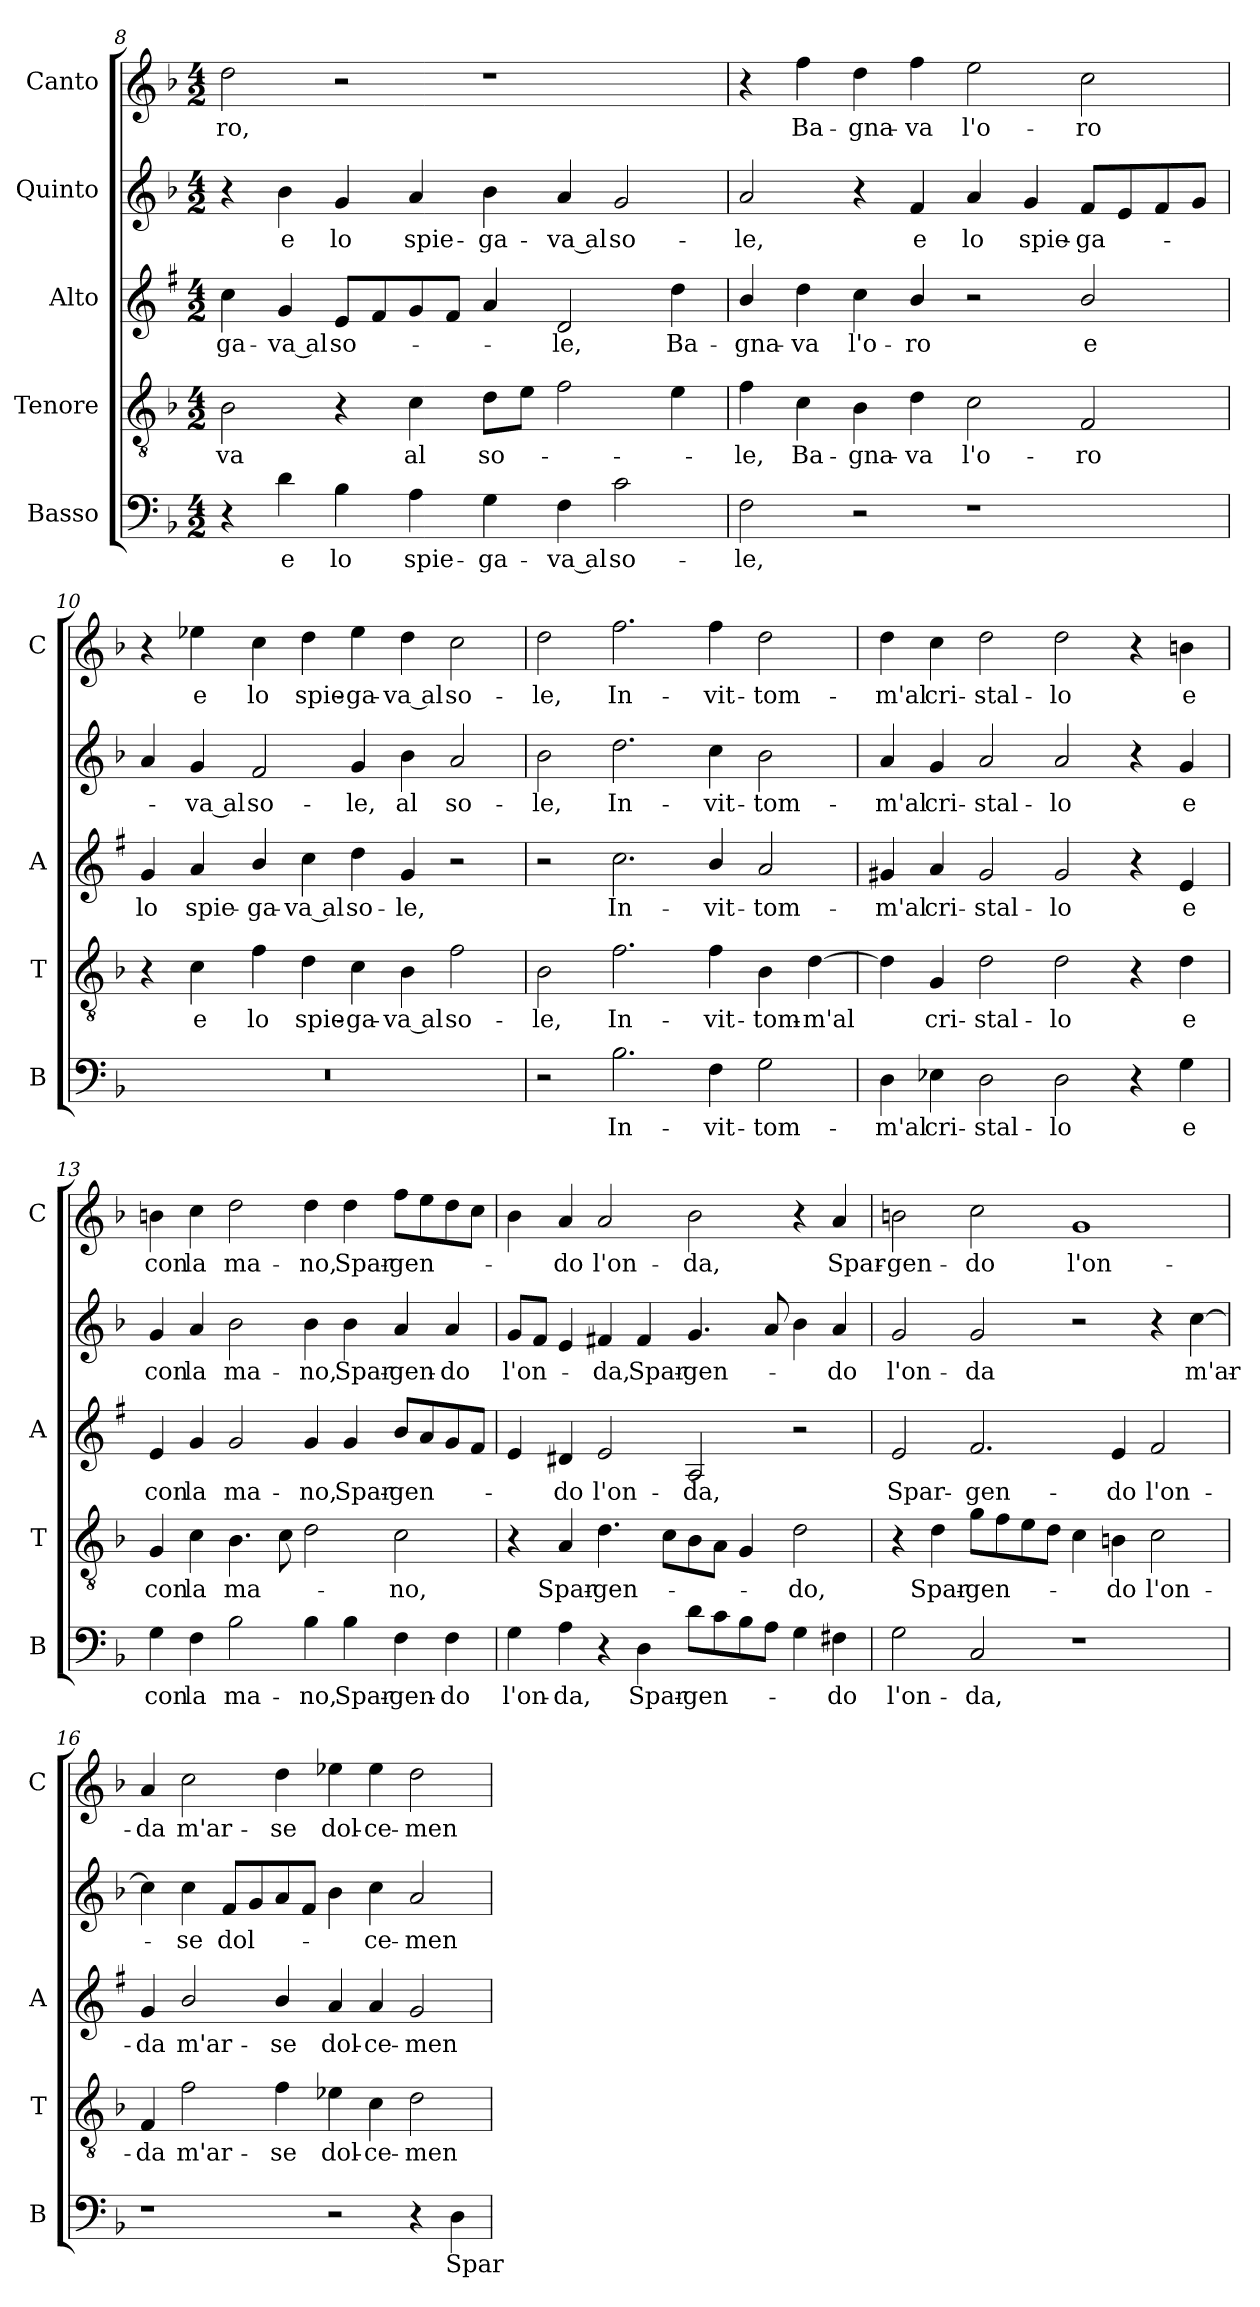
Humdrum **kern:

**kern	**text	**kern	**text	**kern	**text	**kern	**text	**kern	**text
*part5	*part5	*part4	*part4	*part3	*part3	*part2	*part2	*part1	*part1
*staff5	*staff5	*staff4	*staff4	*staff3	*staff3	*staff2	*staff2	*staff1	*staff1
*I"Basso	*	*I"Tenore	*	*I"Alto	*	*I"Quinto	*	*I"Canto	*
*I'B	*	*I'T	*	*I'A	*	*	*	*I'C	*
!!LO:LB:g=z
*clefF4	*	*clefGv2	*	*clefG2	*	*clefG2	*	*clefG2	*
*	*	*	*	*ITrd1c2	*	*	*	*	*
*k[b-]	*	*k[b-]	*	*k[b-]	*	*k[b-]	*	*k[b-]	*
*F:	*	*F:	*	*F:	*	*F:	*	*F:	*
*M4/2	*	*M4/2	*	*M4/2	*	*M4/2	*	*M4/2	*
=8	=8	=8	=8	=8	=8	=8	=8	=8	=8
!	!	!	!LO:LY:b	!	!LO:LY:b	!	!	!	!LO:LY:b
4r	.	2B-\	-va	4b-\	-ga-	4r	.	2dd\	-ro,
!	!LO:LY:b	!	!	!	!LO:LY:b	!	!LO:LY:b	!	!
4d\	e	.	.	4f/	-va al	4b-\	e	.	.
!	!LO:LY:b	!	!	!	!LO:LY:b	!	!LO:LY:b	!	!
4B-\	lo	4r	.	8d/L	so-	4g/	lo	2r	.
.	.	.	.	8e/	.	.	.	.	.
!	!LO:LY:b	!	!LO:LY:b	!	!	!	!LO:LY:b	!	!
4A\	spie-	4c\	al	8f/	.	4a/	spie-	.	.
.	.	.	.	8e/J	.	.	.	.	.
!	!LO:LY:b	!	!LO:LY:b	!	!	!	!LO:LY:b	!	!
4G\	-ga-	8d\L	so-	4g/	.	4b-\	-ga-	1r	.
.	.	8e\J	.	.	.	.	.	.	.
!	!LO:LY:b	!	!	!	!LO:LY:b	!	!LO:LY:b	!	!
4F\	-va al	2f\	.	2c/	-le,	4a/	-va al	.	.
!	!LO:LY:b	!	!	!	!	!	!LO:LY:b	!	!
2c\	so-	.	.	.	.	2g/	so-	.	.
!	!	!	!	!	!LO:LY:b	!	!	!	!
.	.	4e\	.	4cc\	Ba-	.	.	.	.
=9	=9	=9	=9	=9	=9	=9	=9	=9	=9
!	!LO:LY:b	!	!LO:LY:b	!	!LO:LY:b	!	!LO:LY:b	!	!
2F\	-le,	4f\	-le,	4a/	-gna-	2a/	-le,	4r	.
!	!	!	!LO:LY:b	!	!LO:LY:b	!	!	!	!LO:LY:b
.	.	4c\	Ba-	4cc\	-va	.	.	4ff\	Ba-
!	!	!	!LO:LY:b	!	!LO:LY:b	!	!	!	!LO:LY:b
2r	.	4B-\	-gna-	4b-\	l'o-	4r	.	4dd\	-gna-
!	!	!	!LO:LY:b	!	!LO:LY:b	!	!LO:LY:b	!	!LO:LY:b
.	.	4d\	-va	4a/	-ro	4f/	e	4ff\	-va
!	!	!	!LO:LY:b	!	!	!	!LO:LY:b	!	!LO:LY:b
1r	.	2c\	l'o-	2r	.	4a/	lo	2ee\	l'o-
!	!	!	!	!	!	!	!LO:LY:b	!	!
.	.	.	.	.	.	4g/	spie-	.	.
!	!	!	!LO:LY:b	!	!LO:LY:b	!	!LO:LY:b	!	!LO:LY:b
.	.	2F/	-ro	2a/	e	8f/L	-ga-	2cc\	-ro
.	.	.	.	.	.	8e/	.	.	.
.	.	.	.	.	.	8f/	.	.	.
.	.	.	.	.	.	8g/J	.	.	.
=10	=10	=10	=10	=10	=10	=10	=10	=10	=10
!	!	!	!	!	!LO:LY:b	!	!	!	!
0r	.	4r	.	4f/	lo	4a/	.	4r	.
!	!	!	!LO:LY:b	!	!LO:LY:b	!	!LO:LY:b	!	!LO:LY:b
.	.	4c\	e	4g/	spie-	4g/	-va al	4ee-X\	e
!	!	!	!LO:LY:b	!	!LO:LY:b	!	!LO:LY:b	!	!LO:LY:b
.	.	4f\	lo	4a/	-ga-	2f/	so-	4cc\	lo
!	!	!	!LO:LY:b	!	!LO:LY:b	!	!	!	!LO:LY:b
.	.	4d\	spie-	4b-\	-va al	.	.	4dd\	spie-
!	!	!	!LO:LY:b	!	!LO:LY:b	!	!LO:LY:b	!	!LO:LY:b
.	.	4c\	-ga-	4cc\	so-	4g/	-le,	4ee-\	-ga-
!	!	!	!LO:LY:b	!	!LO:LY:b	!	!LO:LY:b	!	!LO:LY:b
.	.	4B-\	-va al	4f/	-le,	4b-\	al	4dd\	-va al
!	!	!	!LO:LY:b	!	!	!	!LO:LY:b	!	!LO:LY:b
.	.	2f\	so-	2r	.	2a/	so-	2cc\	so-
=11	=11	=11	=11	=11	=11	=11	=11	=11	=11
!	!	!	!LO:LY:b	!	!	!	!LO:LY:b	!	!LO:LY:b
2r	.	2B-\	-le,	2r	.	2b-\	-le,	2dd\	-le,
!	!LO:LY:b	!	!LO:LY:b	!	!LO:LY:b	!	!LO:LY:b	!	!LO:LY:b
2.B-\	In-	2.f\	In-	2.b-\	In-	2.dd\	In-	2.ff\	In-
!	!LO:LY:b	!	!LO:LY:b	!	!LO:LY:b	!	!LO:LY:b	!	!LO:LY:b
4F\	-vit-	4f\	-vit-	4a/	-vit-	4cc\	-vit-	4ff\	-vit-
!	!LO:LY:b	!	!LO:LY:b	!	!LO:LY:b	!	!LO:LY:b	!	!LO:LY:b
2G\	-tom-	4B-\	-tom-	2g/	-tom-	2b-\	-tom-	2dd\	-tom-
!	!	!	!LO:LY:b	!	!	!	!	!	!
.	.	[4d\	-m'al	.	.	.	.	.	.
!!LO:PB:g=z
=12	=12	=12	=12	=12	=12	=12	=12	=12	=12
!	!LO:LY:b	!	!	!	!LO:LY:b	!	!LO:LY:b	!	!LO:LY:b
4D\	-m'al	4d\]	.	4f#X/	-m'al	4a/	-m'al	4dd\	-m'al
!	!LO:LY:b	!	!LO:LY:b	!	!LO:LY:b	!	!LO:LY:b	!	!LO:LY:b
4E-X\	cri-	4G/	cri-	4g/	cri-	4g/	cri-	4cc\	cri-
!	!LO:LY:b	!	!LO:LY:b	!	!LO:LY:b	!	!LO:LY:b	!	!LO:LY:b
2D\	-stal-	2d\	-stal-	2f#/	-stal-	2a/	-stal-	2dd\	-stal-
!	!LO:LY:b	!	!LO:LY:b	!	!LO:LY:b	!	!LO:LY:b	!	!LO:LY:b
2D\	-lo	2d\	-lo	2f#/	-lo	2a/	-lo	2dd\	-lo
4r	.	4r	.	4r	.	4r	.	4r	.
!	!LO:LY:b	!	!LO:LY:b	!	!LO:LY:b	!	!LO:LY:b	!	!LO:LY:b
4G\	e	4d\	e	4d/	e	4g/	e	4bn\	e
=13	=13	=13	=13	=13	=13	=13	=13	=13	=13
!	!LO:LY:b	!	!LO:LY:b	!	!LO:LY:b	!	!LO:LY:b	!	!LO:LY:b
4G\	con	4G/	con	4d/	con	4g/	con	4bn\	con
!	!LO:LY:b	!	!LO:LY:b	!	!LO:LY:b	!	!LO:LY:b	!	!LO:LY:b
4F\	la	4c\	la	4f/	la	4a/	la	4cc\	la
!	!LO:LY:b	!	!LO:LY:b	!	!LO:LY:b	!	!LO:LY:b	!	!LO:LY:b
2B-\	ma-	4.B-\	ma-	2f/	ma-	2b-\	ma-	2dd\	ma-
.	.	8c\	.	.	.	.	.	.	.
!	!LO:LY:b	!	!	!	!LO:LY:b	!	!LO:LY:b	!	!LO:LY:b
4B-\	-no,	2d\	.	4f/	-no,	4b-\	-no,	4dd\	-no,
!	!LO:LY:b	!	!	!	!LO:LY:b	!	!LO:LY:b	!	!LO:LY:b
4B-\	Spar-	.	.	4f/	Spar-	4b-\	Spar-	4dd\	Spar-
!	!LO:LY:b	!	!LO:LY:b	!	!LO:LY:b	!	!LO:LY:b	!	!LO:LY:b
4F\	-gen-	2c\	-no,	8a/L	-gen-	4a/	-gen-	8ff\L	-gen-
.	.	.	.	8g/	.	.	.	8ee\	.
!	!LO:LY:b	!	!	!	!	!	!LO:LY:b	!	!
4F\	-do	.	.	8f/	.	4a/	-do	8dd\	.
.	.	.	.	8e/J	.	.	.	8cc\J	.
=14	=14	=14	=14	=14	=14	=14	=14	=14	=14
!	!LO:LY:b	!	!	!	!	!	!LO:LY:b	!	!
4G\	l'on-	4r	.	4d/	.	8g/L	l'on-	4b-\	.
.	.	.	.	.	.	8f/J	.	.	.
!	!LO:LY:b	!	!LO:LY:b	!	!LO:LY:b	!	!	!	!LO:LY:b
4A\	-da,	4A/	Spar-	4c#X/	-do	4e/	.	4a/	-do
!	!	!	!LO:LY:b	!	!LO:LY:b	!	!LO:LY:b	!	!LO:LY:b
4r	.	4.d\	-gen-	2d/	l'on-	4f#X/	-da,	2a/	l'on-
!	!LO:LY:b	!	!	!	!	!	!LO:LY:b	!	!
4D\	Spar-	.	.	.	.	4f#/	Spar-	.	.
.	.	8c\L	.	.	.	.	.	.	.
!	!LO:LY:b	!	!	!	!LO:LY:b	!	!LO:LY:b	!	!LO:LY:b
8d\L	-gen-	8B-\	.	2G/	-da,	4.g/	-gen-	2b-\	-da,
8c\	.	8A\J	.	.	.	.	.	.	.
8B-\	.	4G/	.	.	.	.	.	.	.
8A\J	.	.	.	.	.	8a/	.	.	.
!	!	!	!LO:LY:b	!	!	!	!	!	!
4G\	.	2d\	-do,	2r	.	4b-\	.	4r	.
!	!LO:LY:b	!	!	!	!	!	!LO:LY:b	!	!LO:LY:b
4F#X\	-do	.	.	.	.	4a/	-do	4a/	Spar-
=15	=15	=15	=15	=15	=15	=15	=15	=15	=15
!	!LO:LY:b	!	!	!	!LO:LY:b	!	!LO:LY:b	!	!LO:LY:b
2G\	l'on-	4r	.	2d/	Spar-	2g/	l'on-	2bn\	-gen-
!	!	!	!LO:LY:b	!	!	!	!	!	!
.	.	4d\	Spar-	.	.	.	.	.	.
!	!LO:LY:b	!	!LO:LY:b	!	!LO:LY:b	!	!LO:LY:b	!	!LO:LY:b
2C/	-da,	8g\L	-gen-	2.e/	-gen-	2g/	-da	2cc\	-do
.	.	8f\	.	.	.	.	.	.	.
.	.	8e\	.	.	.	.	.	.	.
.	.	8d\J	.	.	.	.	.	.	.
!	!	!	!	!	!	!	!	!	!LO:LY:b
1r	.	4c\	.	.	.	2r	.	1g	l'on-
!	!	!	!LO:LY:b	!	!LO:LY:b	!	!	!	!
.	.	4Bn\	-do	4d/	-do	.	.	.	.
!	!	!	!LO:LY:b	!	!LO:LY:b	!	!	!	!
.	.	2c\	l'on-	2e/	l'on-	4r	.	.	.
!	!	!	!	!	!	!	!LO:LY:b	!	!
.	.	.	.	.	.	[4cc\	m'ar-	.	.
!!LO:LB:g=z
=16	=16	=16	=16	=16	=16	=16	=16	=16	=16
!	!	!	!LO:LY:b	!	!LO:LY:b	!	!	!	!LO:LY:b
1r	.	4F/	-da	4f/	-da	4cc\]	.	4a/	-da
!	!	!	!LO:LY:b	!	!LO:LY:b	!	!LO:LY:b	!	!LO:LY:b
.	.	2f\	m'ar-	2a/	m'ar-	4cc\	-se	2cc\	m'ar-
!	!	!	!	!	!	!	!LO:LY:b	!	!
.	.	.	.	.	.	8f/L	dol-	.	.
.	.	.	.	.	.	8g/	.	.	.
!	!	!	!LO:LY:b	!	!LO:LY:b	!	!	!	!LO:LY:b
.	.	4f\	-se	4a/	-se	8a/	.	4dd\	-se
.	.	.	.	.	.	8f/J	.	.	.
!	!	!	!LO:LY:b	!	!LO:LY:b	!	!	!	!LO:LY:b
2r	.	4e-X\	dol-	4g/	dol-	4b-\	.	4ee-X\	dol-
!	!	!	!LO:LY:b	!	!LO:LY:b	!	!LO:LY:b	!	!LO:LY:b
.	.	4c\	-ce-	4g/	-ce-	4cc\	-ce-	4ee-\	-ce-
!	!	!	!LO:LY:b	!	!LO:LY:b	!	!LO:LY:b	!	!LO:LY:b
4r	.	2d\	-men-	2f/	-men-	2a/	-men-	2dd\	-men-
!	!LO:LY:b	!	!	!	!	!	!	!	!
4D\	Spar-	.	.	.	.	.	.	.	.
=	=	=	=	=	=	=	=	=	=
*-	*-	*-	*-	*-	*-	*-	*-	*-	*-
